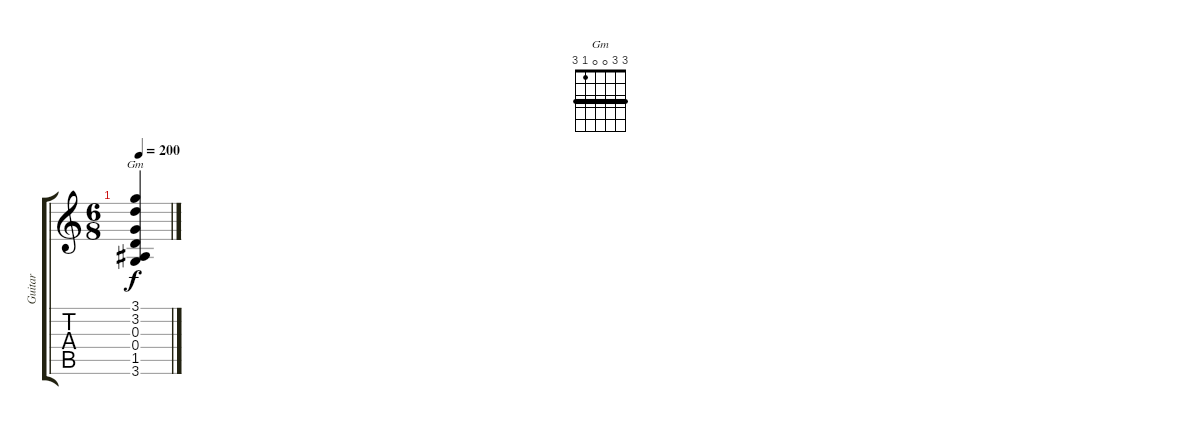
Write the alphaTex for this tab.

\track ("Guitar" "Guitar") {instrument acousticguitarsteel}
\staff {score tabs}
\tuning (E4 B3 G3 D3 A2 E2) {hide}
\chord ("Gm" 3 3 0 0 1 3) {barre 3}
\ts (6 8)
\tempo 200
\clef g2
\ks c
(3.1 3.2 0.3 0.4 1.5 3.6).4{ch "Gm" dy f}
